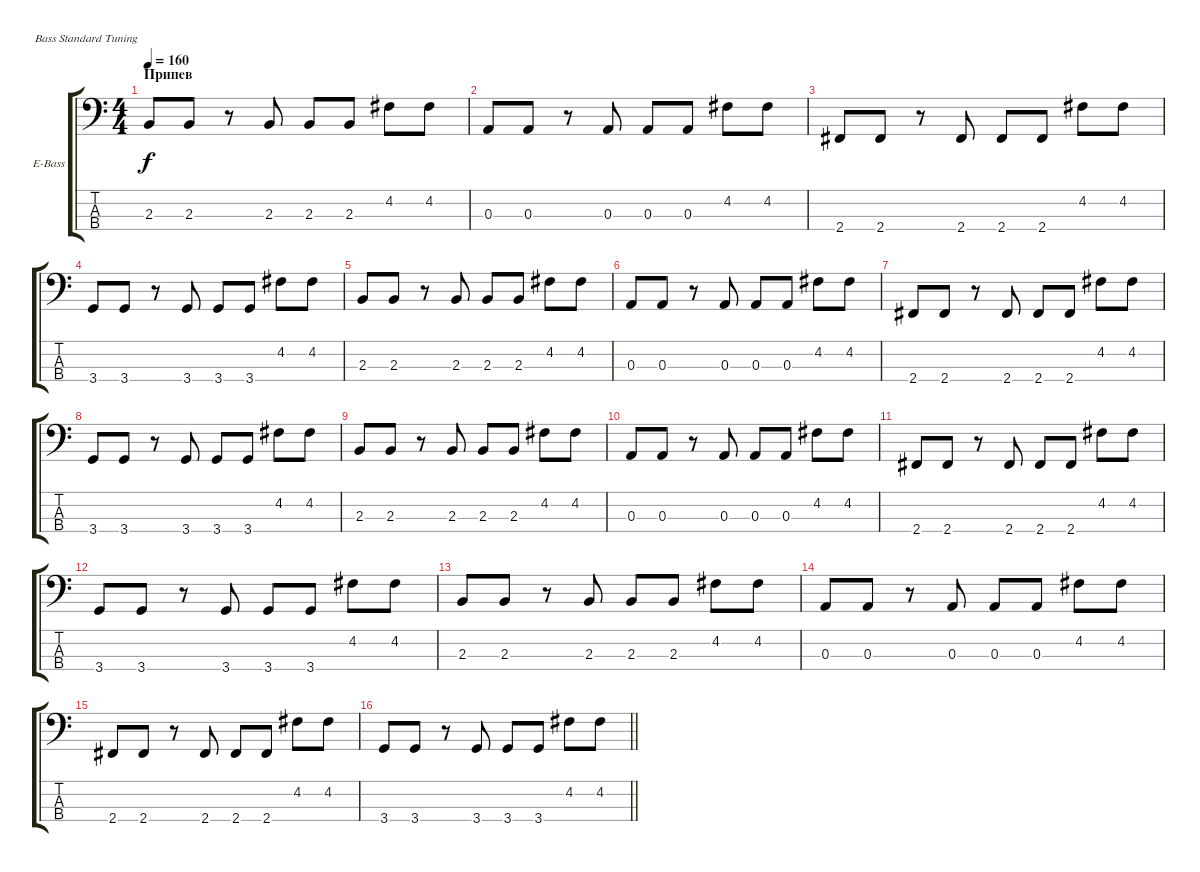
\bracketExtendMode groupsimilarinstruments
\firstSystemTrackNameOrientation horizontal
\otherSystemsTrackNameOrientation horizontal
\track ("Бас гитара" "E-Bass") {instrument electricbassfinger}
\staff {score tabs}
\tuning (G2 D2 A1 E1)
\ts (4 4)
\section ("" "Припев")
\tempo 160
\clef f4
\ks c
2.3.8{dy f} 2.3.8 r.8 2.3.8 2.3.8 2.3.8 4.2.8 4.2.8 |
0.3.8 0.3.8 r.8 0.3.8 0.3.8 0.3.8 4.2.8 4.2.8 |
2.4.8 2.4.8 r.8 2.4.8 2.4.8 2.4.8 4.2.8 4.2.8 |
3.4.8 3.4.8 r.8 3.4.8 3.4.8 3.4.8 4.2.8 4.2.8 |
2.3.8 2.3.8 r.8 2.3.8 2.3.8 2.3.8 4.2.8 4.2.8 |
0.3.8 0.3.8 r.8 0.3.8 0.3.8 0.3.8 4.2.8 4.2.8 |
2.4.8 2.4.8 r.8 2.4.8 2.4.8 2.4.8 4.2.8 4.2.8 |
3.4.8 3.4.8 r.8 3.4.8 3.4.8 3.4.8 4.2.8 4.2.8 |
2.3.8 2.3.8 r.8 2.3.8 2.3.8 2.3.8 4.2.8 4.2.8 |
0.3.8 0.3.8 r.8 0.3.8 0.3.8 0.3.8 4.2.8 4.2.8 |
2.4.8 2.4.8 r.8 2.4.8 2.4.8 2.4.8 4.2.8 4.2.8 |
3.4.8 3.4.8 r.8 3.4.8 3.4.8 3.4.8 4.2.8 4.2.8 |
2.3.8 2.3.8 r.8 2.3.8 2.3.8 2.3.8 4.2.8 4.2.8 |
0.3.8 0.3.8 r.8 0.3.8 0.3.8 0.3.8 4.2.8 4.2.8 |
2.4.8 2.4.8 r.8 2.4.8 2.4.8 2.4.8 4.2.8 4.2.8 |
\barLineRight lightlight
3.4.8 3.4.8 r.8 3.4.8 3.4.8 3.4.8 4.2.8 4.2.8
